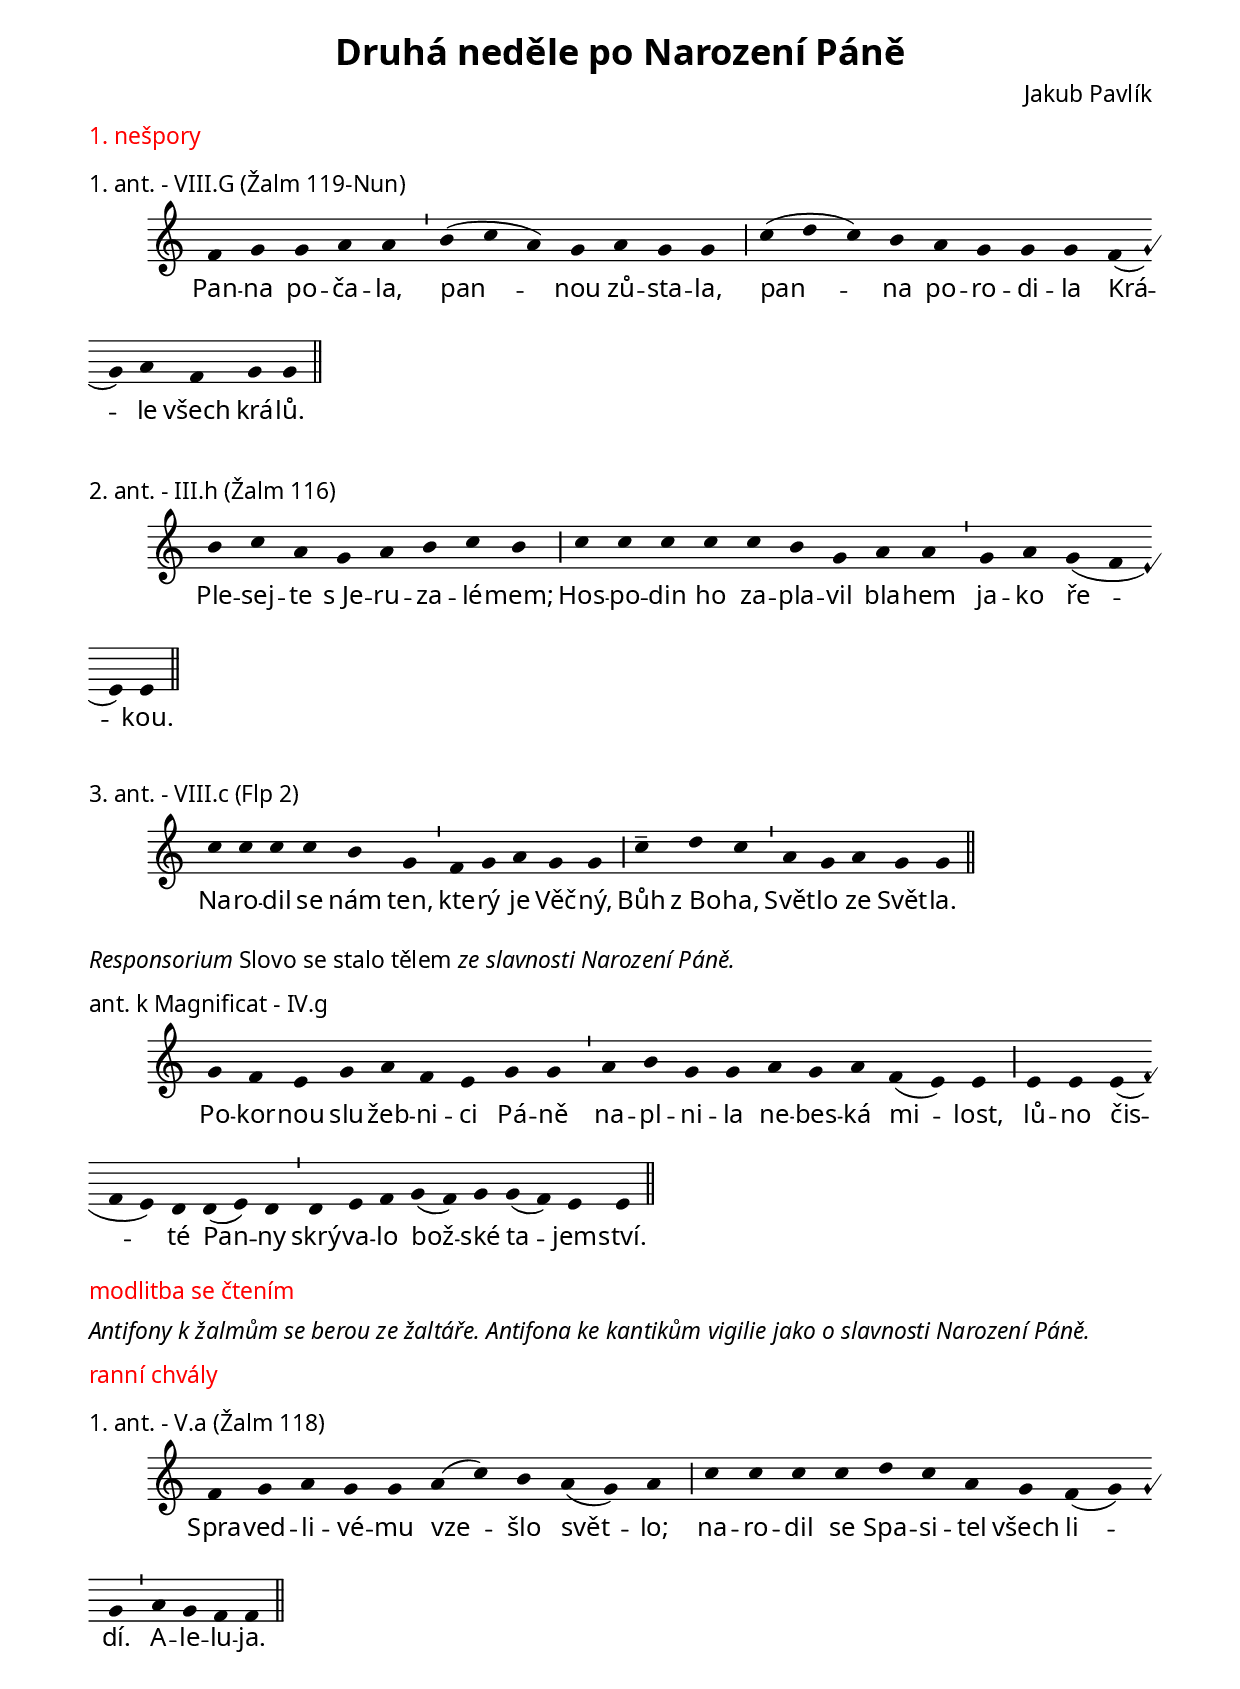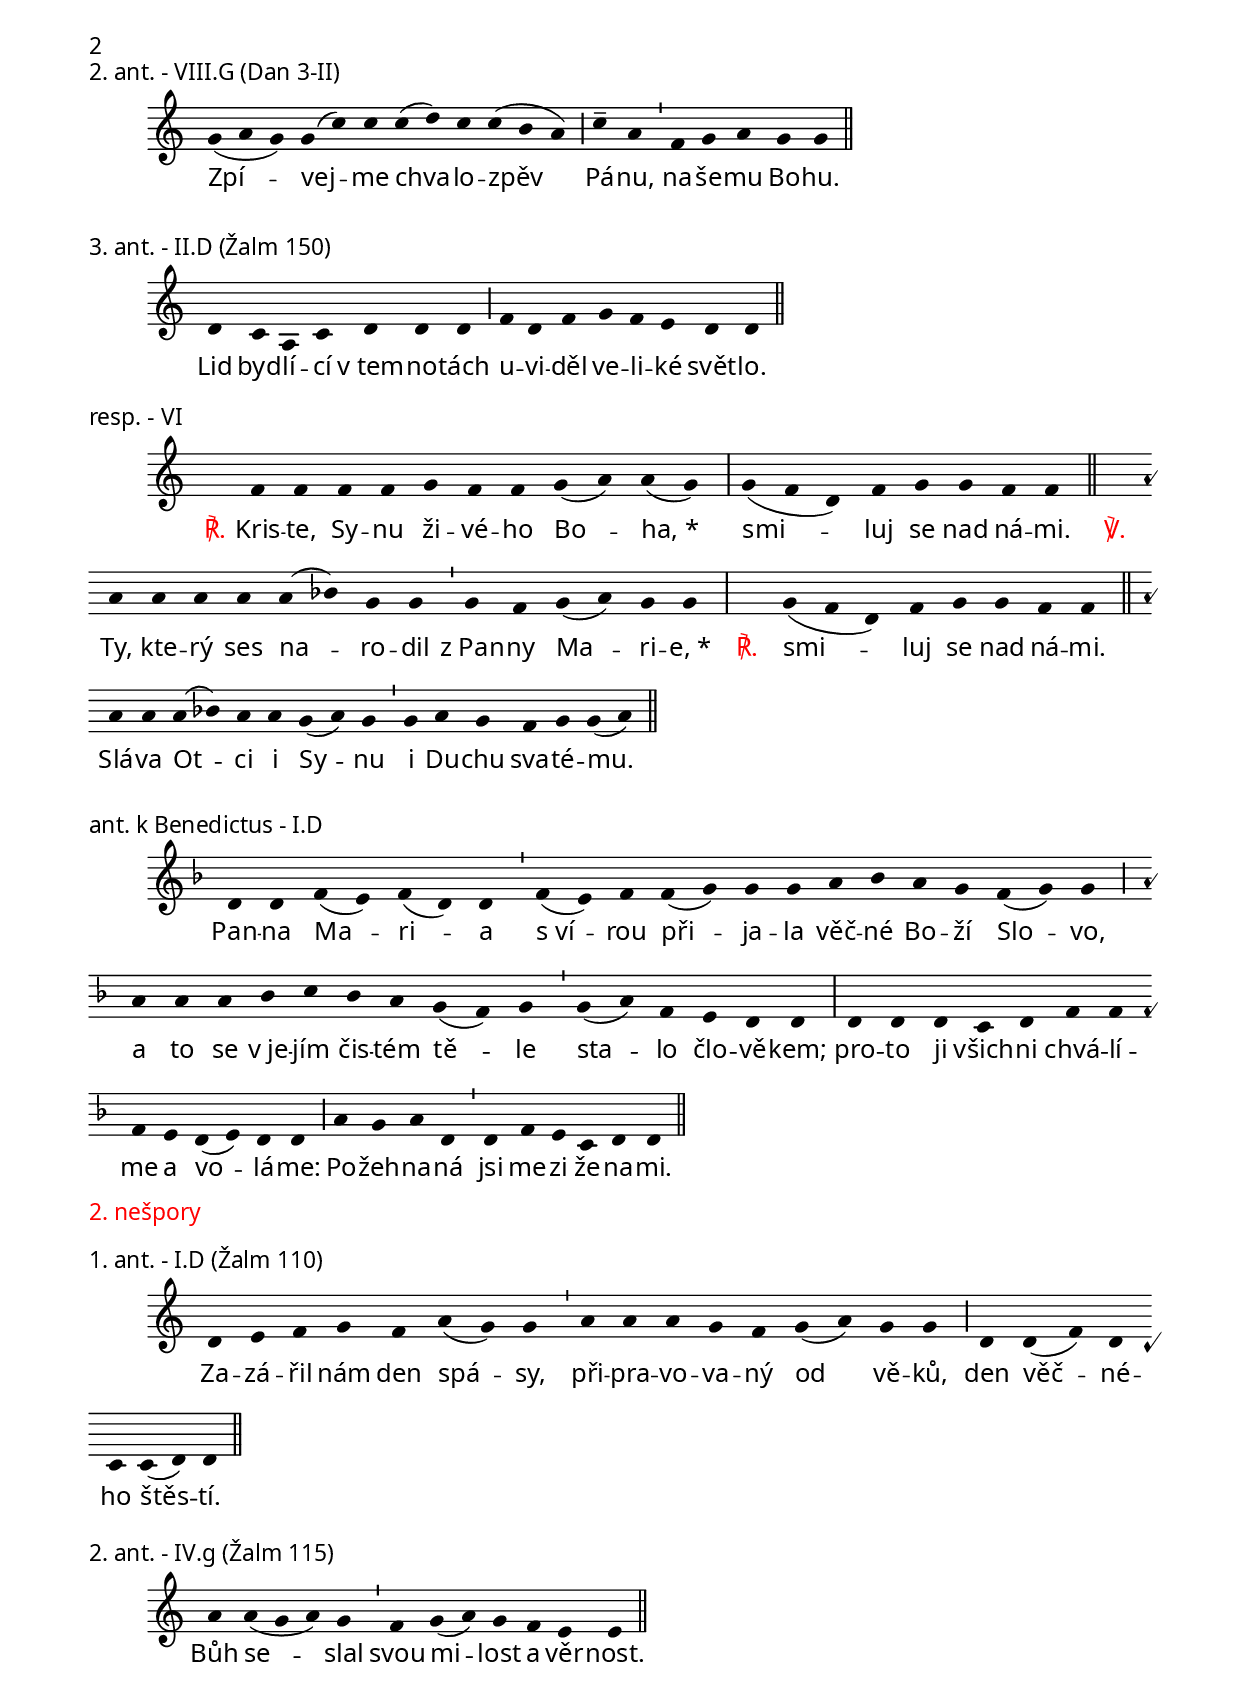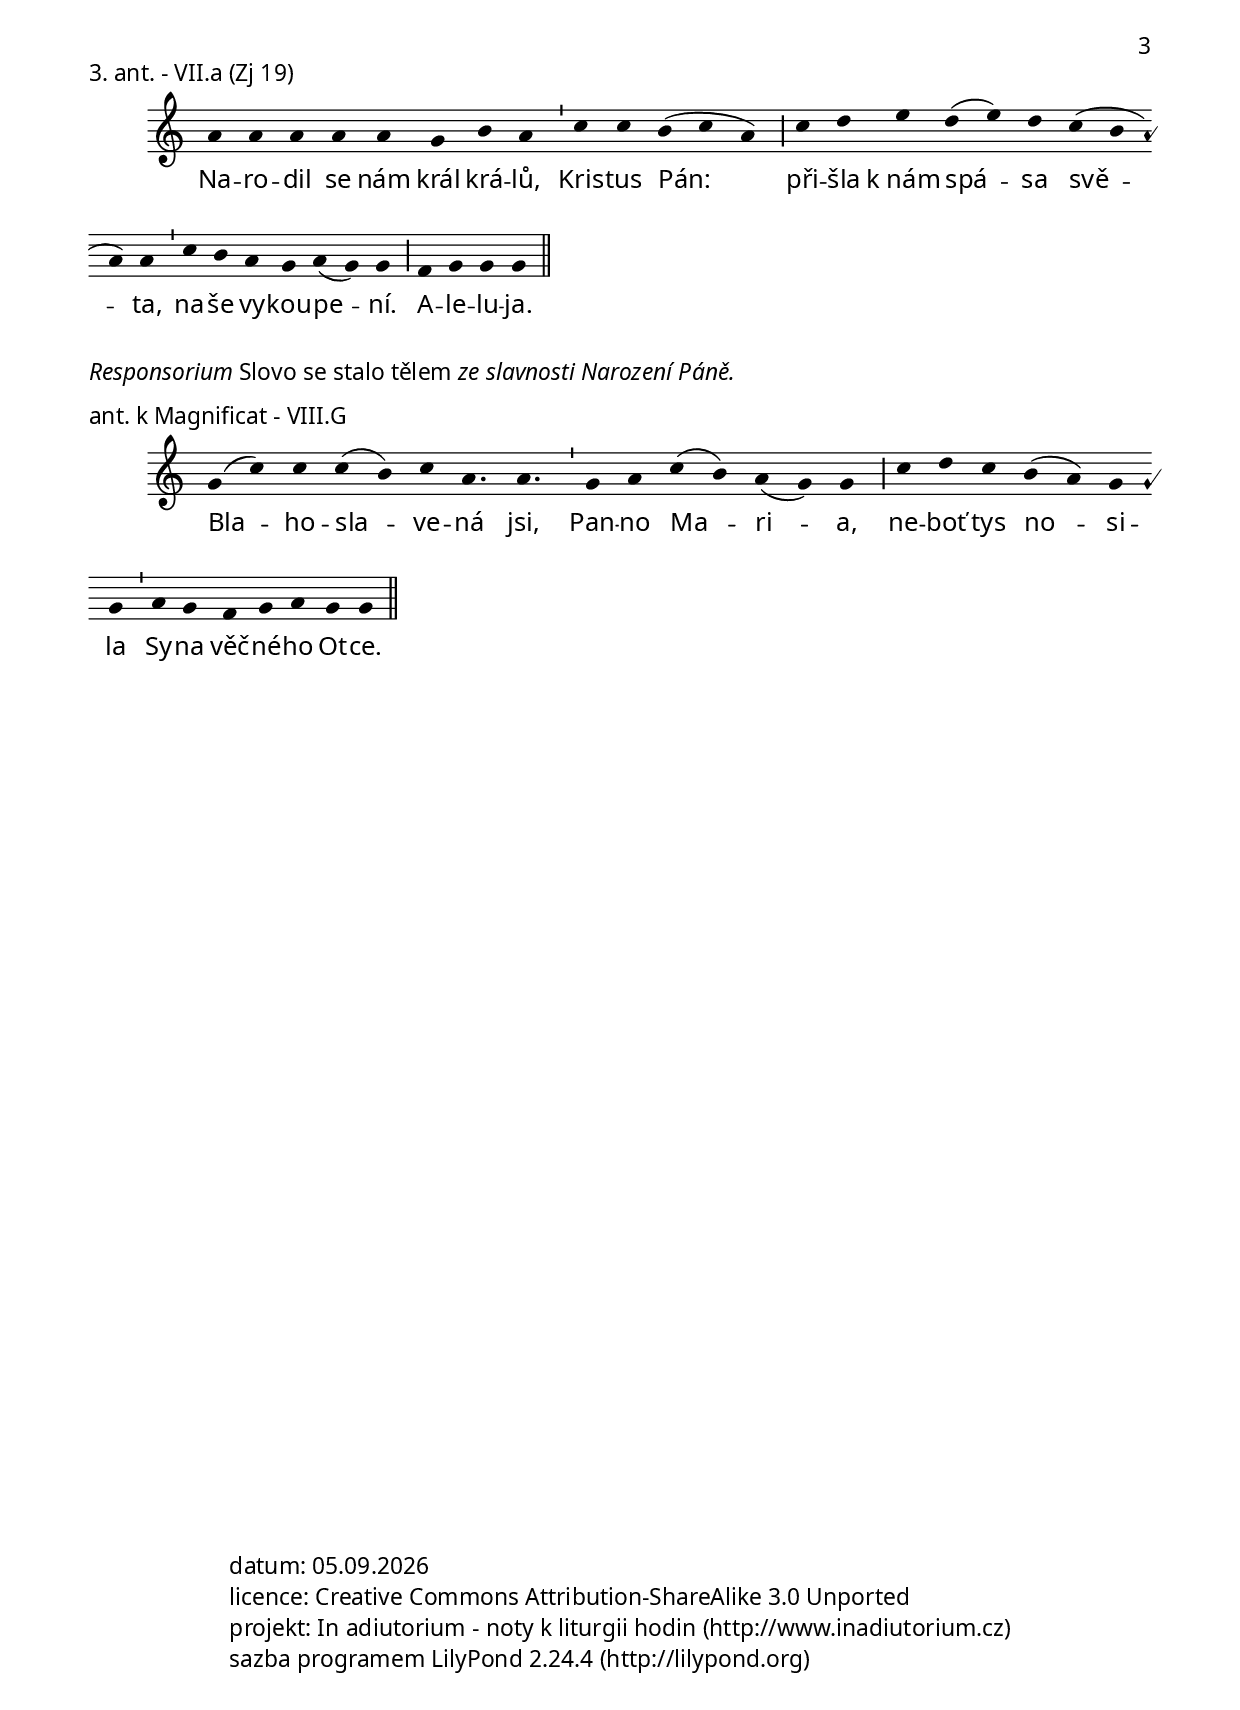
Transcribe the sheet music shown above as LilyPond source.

\version "2.17.25"

\header {
  title = "Druhá neděle po Narození Páně"
  composer = "Jakub Pavlík"
}

\include "spolecne.ly"
\include "dilyresponsorii.ly"

\markup {\nadpisHodinka {"1. nešpory"}}

\score {
  \relative c' {
    \choralniRezim
    f g g a a \barMin
    b( c a) g a g g \barMaior
    c( d c) b a g g g f( g) a f g g \barFinalis
  }
  \addlyrics {
    Pan -- na po -- ča -- la,
    pan -- nou zů -- sta -- la,
    pan -- na po -- ro -- di -- la Krá -- le všech krá -- lů.
  }
  \header {
    quid = "1. ant."
    modus = "VIII"
    differentia = "G"
    psalmus = "Žalm 119-Nun"
    fons = "oktáv Narození Páně, 27.12., k Magnificat, druhá část jiný text"
    fial = "fial://vanoce_narozenipane.ly#27-amag?cast=2&jiny text"
    id = "ne1-a1"
    piece = \markup {\sestavTitulek}
  }
}

\score {
  \relative c'' {
    \choralniRezim
    b4 c a g a b c b \barMaior
    c c c c c b g a a \barMin
    g a g( f e) e \barFinalis
  }
  \addlyrics {
    Ple -- sej -- te s_Je -- ru -- za -- lé -- mem;
    Hos -- po -- din ho za -- pla -- vil bla -- hem
    ja -- ko ře -- kou.
  }
  \header {
    quid = "2. ant."
    modus = "III"
    differentia = "h"
    psalmus = "Žalm 116"
    fial = "antifony/tyden4_5ctvrtek.ly#rch-ant2?zaver"
    id = "ne1-a2"
    piece = \markup {\sestavTitulek}
  }
}

\score {
  \relative c'' {
    \choralniRezim
    c4 c c c b g \barMin
    f g a g g \barMaior
    c-- d c \barMin
    a g a g g \barFinalis
  }
  \addlyrics {
    Na -- ro -- dil se nám ten,
    kte -- rý je Věč -- ný,
    Bůh z_Bo -- ha,
    Svět -- lo ze Svět -- la.
  }
  \header {
    quid = "3. ant."
    modus = "VIII"
    differentia = "c"
    psalmus = "Flp 2"
    id = "ne1-a3"
    piece = \markup {\sestavTitulek}
  }
}

\markup\italic{Responsorium \upright{Slovo se stalo tělem} ze slavnosti Narození Páně.}

\score {
  \relative c'' {
    \choralniRezim
    g4 f e g a f e g g \barMin
    a4 b g g a g a f( e) e \barMaior
    e e e( f e) d d( e) d \barMin
    d e f g( f) g g( f) e e \barFinalis
  }
  \addlyrics {
    Po -- kor -- nou slu -- žeb -- ni -- ci Pá -- ně
    na -- pl -- ni -- la ne -- bes -- ká mi -- lost,
    lů -- no čis -- té Pan -- ny
    skrý -- va -- lo bož -- ské ta -- jem -- ství.
  }
  \header {
    quid = "ant. k Magnificat"
    modus = "IV"
    differentia = "g"
    psalmus = "Magnificat"
    id = "ne1-amag"
    piece = \markup {\sestavTitulekBezZalmu}
  }
}

\markup {\nadpisHodinka {"modlitba se čtením"}}

\markup\italic{
  Antifony k žalmům se berou ze žaltáře.
  Antifona ke kantikům vigilie jako o slavnosti Narození Páně.
}

\markup {\nadpisHodinka {"ranní chvály"}}

\score {
  \relative c' {
    \choralniRezim
    f4 g a g g a( c) b a( g) a \barMaior
    c c c c d c a g f( g) g \barMin
    a g f f \barFinalis
  }
  \addlyrics {
    Spra -- ved -- li -- vé -- mu vze -- šlo svět -- lo;
    na -- ro -- dil se Spa -- si -- tel všech li -- dí.
    A -- le -- lu -- ja.
  }
  \header {
    quid = "1. ant."
    modus = "V"
    differentia = "a"
    psalmus = "Žalm 118"
    placet = "melodie druhé části je taková 'kramářská'"
    id = "rch-a1"
    piece = \markup {\sestavTitulek}
  }
}

\score {
  \relative c'' {
    \choralniRezim
    g4( a g) g( c) c c( d) c c( b a) \barMaior
    c4-- a \barMin f g a g g \barFinalis
  }
  \addlyrics {
    Zpí -- vej -- me chva -- lo -- zpěv Pá -- nu,
    na -- še -- mu Bo -- hu.
  }
  \header {
    quid = "2. ant."
    modus = "VIII"
    differentia = "G"
    psalmus = "Dan 3-II"
    fial = "antifony/tyden2_1nedele.ly#rch-ant2?zacatek"
    id = "rch-a2"
    piece = \markup {\sestavTitulek}
  }
}

\score {
  \relative c' {
    \choralniRezim
    d4 c a c d d d \barMaior
    f d f g f e d d \barFinalis
  }
  \addlyrics {
    Lid byd -- lí -- cí v_tem -- no -- tách
    u -- vi -- děl ve -- li -- ké svět -- lo.
  }
  \header {
    quid = "3. ant."
    modus = "II"
    differentia = "D"
    psalmus = "Žalm 150"
    id = "rch-a3"
    piece = \markup {\sestavTitulek}
  }
}

\score {
  \relative c' {
    \choralniRezim

    % R
      \neviditelna f
      f4 f f f g f f g( a) a( g) \barMax
      g( f d) f g g f f \barFinalis
      % V
      \neviditelna f
      a4 a a a a( bes) g g \barMin g f g( a) g g \barMax
      % R
      \neviditelna g
      g( f d) f g g f f \barFinalis
      % Slava
      \respVIdoxologie \barFinalis
  }
  \addlyrics {
    \Response Kris -- te, Sy -- nu ži -- vé -- ho Bo -- ha,_*
    smi -- luj se nad ná -- mi.

    \Verse Ty, kte -- rý ses na -- ro -- dil z_Pan -- ny Ma -- ri -- e,_*
    \Response smi -- luj se nad ná -- mi.

    \textRespDoxologie
  }
  \header {
    quid = "resp."
    modus = "VI"
    fial = "responsoria.ly#1ne-rch?jiny_vers"
    id = "rch-r"
    piece = \markup {\sestavTitulekResp}
  }
}

\score {
  \relative c' {
    \choralniRezim
    \key f \major
    d4 d f( e) f( d) d \barMin
    f( e) f f( g) g g a bes a g f( g) g \barMaior

    a a a bes c bes a g( f) g \barMin
    g( a) f e d d \barMax

    d d d c d f f f e d( e) d d \barMaior

    a' g a d, \barMin
    d f e c d d \barFinalis
  }
  \addlyrics {
    Pan -- na Ma -- ri -- a
    s_ví -- rou při -- ja -- la věč -- né Bo -- ží Slo -- vo,

    a to se v_je -- jím čis -- tém tě -- le
    sta -- lo člo -- vě -- kem;

    pro -- to ji všich -- ni chvá -- lí -- me a vo -- lá -- me:

    Po -- žeh -- na -- ná jsi me -- zi že -- na -- mi.
  }
  \header {
    quid = "ant. k Benedictus"
    modus = "I"
    differentia = "D"
    psalmus = "Benedictus"
    placet = "_Panna Maria_ nepřirozené; krok na _a to se_ raději pryč"
    id = "rch-aben"
    piece = \markup {\sestavTitulekBezZalmu}
  }
}

\markup {\nadpisHodinka {"2. nešpory"}}

\score {
  \relative c' {
    \choralniRezim
    d4 e f g f a( g) g \barMin
    a a a g f g( a) g g \barMaior
    d d( f) d c c( d) d \barFinalis
  }
  \addlyrics {
    Za -- zá -- řil nám den spá -- sy,
    při -- pra -- vo -- va -- ný od vě -- ků,
    den věč -- né -- ho štěs -- tí.
  }
  \header {
    quid = "1. ant."
    modus = "I"
    differentia = "D"
    psalmus = "Žalm 110"
    id = "ne2-a1"
    piece = \markup {\sestavTitulek}
  }
}

\score {
  \relative c'' {
    \choralniRezim
    a4 a( g a) g \barMin
    f g( a) g f e e \barFinalis
  }
  \addlyrics {
    Bůh se -- slal
    svou mi -- lost a věr -- nost.
  }
  \header {
    quid = "2. ant."
    modus = "IV"
    differentia = "g"
    psalmus = "Žalm 115"
    placet = "melisma na _seslal_ je rušivě těžkopádné"
    id = "ne2-a2"
    piece = \markup {\sestavTitulek}
  }
}

\score {
  \relative c'' {
    \choralniRezim
    a4 a a a a g b a \barMin
    c c b( c a) \barMaior
    c d e d( e) d c( b a) a \barMin
    c b a g a( g) g \barMaior
    f g g g \barFinalis
  }
  \addlyrics {
    Na -- ro -- dil se nám král krá -- lů,
    Kris -- tus Pán:
    při -- šla k_nám spá -- sa svě -- ta,
    na -- še vy -- kou -- pe -- ní.
    A -- le -- lu -- ja.
  }
  \header {
    quid = "3. ant."
    modus = "VII"
    differentia = "a"
    psalmus = "Zj 19"
    id = "ne2-a3"
    piece = \markup {\sestavTitulek}
  }
}

\markup\italic{Responsorium \upright{Slovo se stalo tělem} ze slavnosti Narození Páně.}

\score {
  \relative c'' {
    \choralniRezim
    g4( c) c c( b) c a4. a \barMin g4 a c( b) a( g) g \barMaior
    c d c b( a) g g \barMin
    a g f g a g g \barFinalis
  }
  \addlyrics {
    Bla -- ho -- sla -- ve -- ná jsi, Pan -- no Ma -- ri -- a,
    ne -- boť tys no -- si -- la
    Sy -- na věč -- né -- ho Ot -- ce.
  }
  \header {
    quid = "ant. k Magnificat"
    modus = "VIII"
    differentia = "G"
    psalmus = "Magnificat"
    fial = "commune/commune_maria.ly#2ne-amag?zacatek"
    id = "ne2-amag"
    piece = \markup {\sestavTitulekBezZalmu}
  }
}